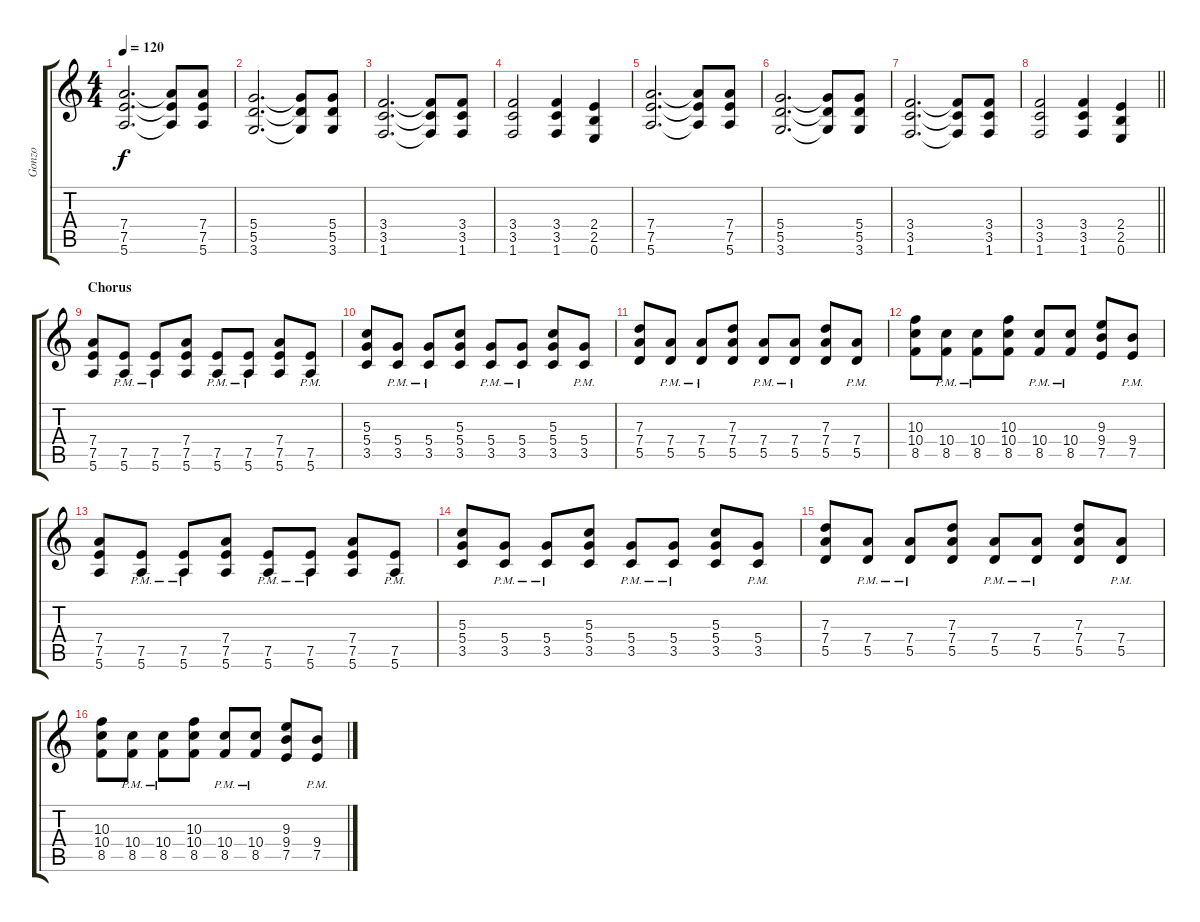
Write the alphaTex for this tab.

\track ("Gonzo" "Gonzo") {instrument distortionguitar}
\staff {score tabs}
\tuning (E4 B3 G3 D3 A2 E2) {hide}
\ts (4 4)
\tempo 120
\clef g2
\ks c
(7.4 7.5 5.6).2{d dy f} (7.4{t} 7.5{t} 5.6{t}).8 (7.4 7.5 5.6).8 |
(5.4 5.5 3.6).2{d} (5.4{t} 5.5{t} 3.6{t}).8 (5.4 5.5 3.6).8 |
(3.4 3.5 1.6).2{d} (3.4{t} 3.5{t} 1.6{t}).8 (3.4 3.5 1.6).8 |
(3.4 3.5 1.6).2 (3.4 3.5 1.6).4 (2.4 2.5 0.6).4 |
(7.4 7.5 5.6).2{d} (7.4{t} 7.5{t} 5.6{t}).8 (7.4 7.5 5.6).8 |
(5.4 5.5 3.6).2{d} (5.4{t} 5.5{t} 3.6{t}).8 (5.4 5.5 3.6).8 |
(3.4 3.5 1.6).2{d} (3.4{t} 3.5{t} 1.6{t}).8 (3.4 3.5 1.6).8 |
\barLineRight lightlight
(3.4 3.5 1.6).2 (3.4 3.5 1.6).4 (2.4 2.5 0.6).4 |
\section ("" "Chorus")
(7.4 7.5 5.6).8 (7.5{pm} 5.6{pm}).8 (7.5{pm} 5.6{pm}).8 (7.4 7.5 5.6).8 (7.5{pm} 5.6{pm}).8 (7.5{pm} 5.6{pm}).8 (7.4 7.5 5.6).8 (7.5{pm} 5.6{pm}).8 |
(5.3 5.4 3.5).8 (5.4{pm} 3.5{pm}).8 (5.4{pm} 3.5{pm}).8 (5.3 5.4 3.5).8 (5.4{pm} 3.5{pm}).8 (5.4{pm} 3.5{pm}).8 (5.3 5.4 3.5).8 (5.4{pm} 3.5{pm}).8 |
(7.3 7.4 5.5).8 (7.4{pm} 5.5{pm}).8 (7.4{pm} 5.5{pm}).8 (7.3 7.4 5.5).8 (7.4{pm} 5.5{pm}).8 (7.4{pm} 5.5{pm}).8 (7.3 7.4 5.5).8 (7.4{pm} 5.5{pm}).8 |
(10.3 10.4 8.5).8 (10.4{pm} 8.5{pm}).8 (10.4{pm} 8.5{pm}).8 (10.3 10.4 8.5).8 (10.4{pm} 8.5{pm}).8 (10.4{pm} 8.5{pm}).8 (9.3 9.4 7.5).8 (9.4{pm} 7.5{pm}).8 |
(7.4 7.5 5.6).8 (7.5{pm} 5.6{pm}).8 (7.5{pm} 5.6{pm}).8 (7.4 7.5 5.6).8 (7.5{pm} 5.6{pm}).8 (7.5{pm} 5.6{pm}).8 (7.4 7.5 5.6).8 (7.5{pm} 5.6{pm}).8 |
(5.3 5.4 3.5).8 (5.4{pm} 3.5{pm}).8 (5.4{pm} 3.5{pm}).8 (5.3 5.4 3.5).8 (5.4{pm} 3.5{pm}).8 (5.4{pm} 3.5{pm}).8 (5.3 5.4 3.5).8 (5.4{pm} 3.5{pm}).8 |
(7.3 7.4 5.5).8 (7.4{pm} 5.5{pm}).8 (7.4{pm} 5.5{pm}).8 (7.3 7.4 5.5).8 (7.4{pm} 5.5{pm}).8 (7.4{pm} 5.5{pm}).8 (7.3 7.4 5.5).8 (7.4{pm} 5.5{pm}).8 |
(10.3 10.4 8.5).8 (10.4{pm} 8.5{pm}).8 (10.4{pm} 8.5{pm}).8 (10.3 10.4 8.5).8 (10.4{pm} 8.5{pm}).8 (10.4{pm} 8.5{pm}).8 (9.3 9.4 7.5).8 (9.4{pm} 7.5{pm}).8
